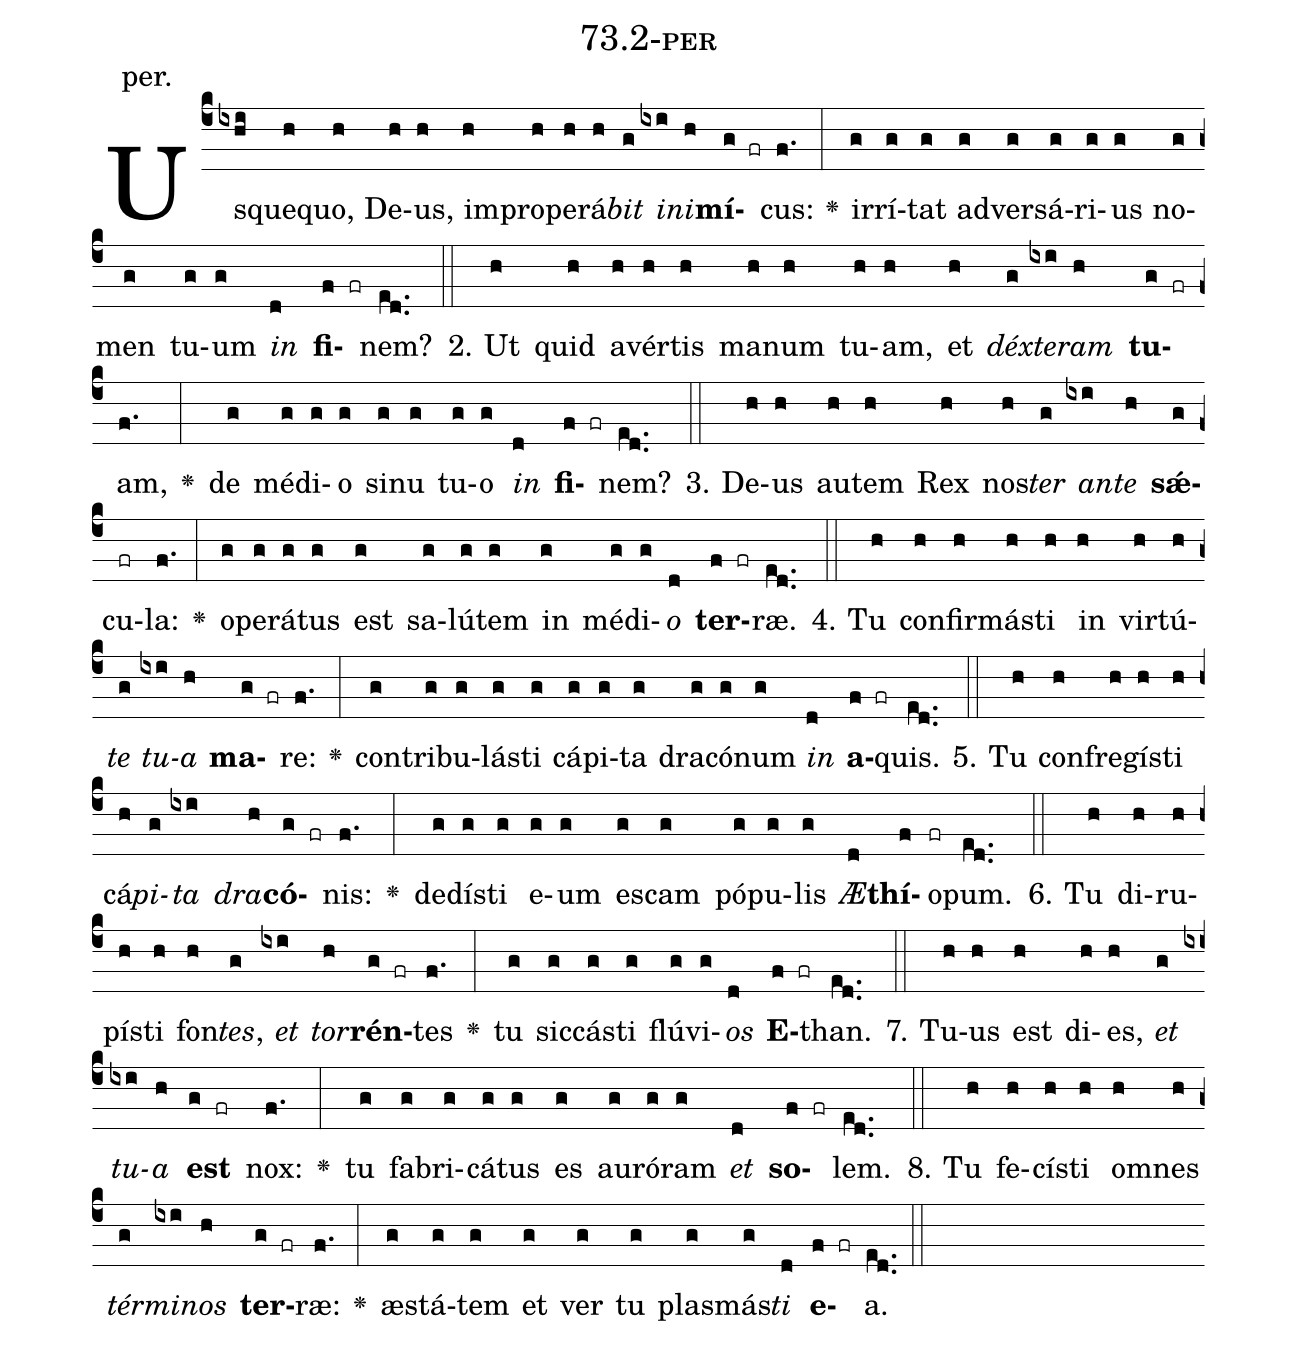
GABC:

name: 73.2-per;
annotation: per.;
%%
(c4)Us(ixhi)que(h)quo,(h) De(h)us,(h) im(h)pro(h)pe(h)rá(h)<i>bit</i>(g) <i>in</i>(ixi)<i>i</i>(h)<b>mí</b>(g fr)cus:(f.) <v>\greheightstar</v>(:) ir(g)rí(g)tat(g) ad(g)ver(g)sá(g)ri(g)us(g) no(g)men(g) tu(g)um(g) <i>in</i>(d) <b>fi</b>(f fr)nem?(ed..) (::)
2. Ut(h) quid(h) a(h)vér(h)tis(h) ma(h)num(h) tu(h)am,(h) et(h) <i>déx</i>(g)<i>te</i>(ixi)<i>ram</i>(h) <b>tu</b>(g fr)am,(f.) <v>\greheightstar</v>(:) de(g) mé(g)di(g)o(g) si(g)nu(g) tu(g)o(g) <i>in</i>(d) <b>fi</b>(f fr)nem?(ed..) (::)
3. De(h)us(h) au(h)tem(h) Rex(h) nos(h)<i>ter</i>(g) <i>an</i>(ixi)<i>te</i>(h) <b>sǽ</b>(g)cu(fr)la:(f.) <v>\greheightstar</v>(:) o(g)pe(g)rá(g)tus(g) est(g) sa(g)lú(g)tem(g) in(g) mé(g)di(g)<i>o</i>(d) <b>ter</b>(f fr)ræ.(ed..) (::)
4. Tu(h) con(h)fir(h)más(h)ti(h) in(h) vir(h)tú(h)<i>te</i>(g) <i>tu</i>(ixi)<i>a</i>(h) <b>ma</b>(g fr)re:(f.) <v>\greheightstar</v>(:) con(g)tri(g)bu(g)lás(g)ti(g) cá(g)pi(g)ta(g) dra(g)có(g)num(g) <i>in</i>(d) <b>a</b>(f fr)quis.(ed..) (::)
5. Tu(h) con(h)fre(h)gís(h)ti(h) cá(h)<i>pi</i>(g)<i>ta</i>(ixi) <i>dra</i>(h)<b>có</b>(g fr)nis:(f.) <v>\greheightstar</v>(:) de(g)dís(g)ti(g) e(g)um(g) es(g)cam(g) pó(g)pu(g)lis(g) <i>Æ</i>(d)<b>thí</b>(f)o(fr)pum.(ed..) (::)
6. Tu(h) di(h)ru(h)pís(h)ti(h) fon(h)<i>tes</i>,(g) <i>et</i>(ixi) <i>tor</i>(h)<b>rén</b>(g fr)tes(f.) <v>\greheightstar</v>(:) tu(g) sic(g)cás(g)ti(g) flú(g)vi(g)<i>os</i>(d) <b>E</b>(f fr)than.(ed..) (::)
7. Tu(h)us(h) est(h) di(h)es,(h) <i>et</i>(g) <i>tu</i>(ixi)<i>a</i>(h) <b>est</b>(g fr) nox:(f.) <v>\greheightstar</v>(:) tu(g) fa(g)bri(g)cá(g)tus(g) es(g) au(g)ró(g)ram(g) <i>et</i>(d) <b>so</b>(f fr)lem.(ed..) (::)
8. Tu(h) fe(h)cís(h)ti(h) om(h)nes(h) <i>tér</i>(g)<i>mi</i>(ixi)<i>nos</i>(h) <b>ter</b>(g fr)ræ:(f.) <v>\greheightstar</v>(:) æs(g)tá(g)tem(g) et(g) ver(g) tu(g) plas(g)más(g)<i>ti</i>(d) <b>e</b>(f fr)a.(ed..) (::)
